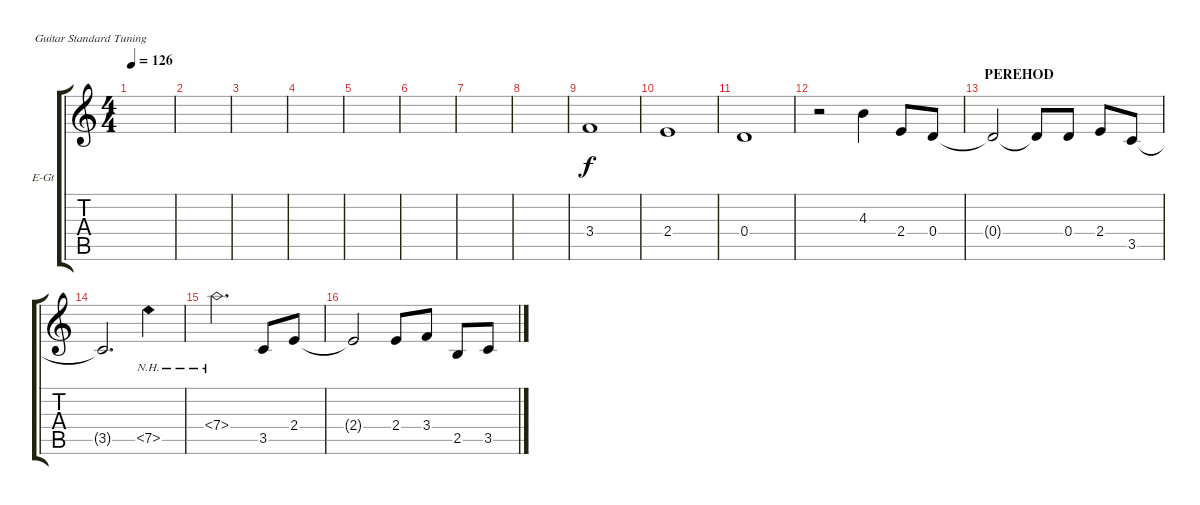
\defaultSystemsLayout 4
\bracketExtendMode groupsimilarinstruments
\firstSystemTrackNameOrientation horizontal
\otherSystemsTrackNameOrientation horizontal
\track ("Electric Guitar" "E-Gt") {instrument electricguitarclean}
\staff {score tabs}
\tuning (E4 B3 G3 D3 A2 E2)
\ts (4 4)
\tempo 126
\clef g2
\scale
0.333333
\ks aminor
|
\scale
0.333333 |
\scale
0.333333 |
\scale
0.333333 |
\scale
0.333333 |
\scale
0.333333 |
\scale
0.333333 |
\scale
0.333333 |
\scale
0.333333 3.4.1 |
\scale
0.333333 2.4.1 |
\scale
0.333333 0.4.1 |
\scale
0.333333 r.2 4.3.4 2.4.8 0.4.8 |
\section ("" "PEREHOD")
\scale
0.333333 0.4{t}.2 0.4{t}.8 0.4.8 2.4.8 3.5.8 |
\scale
0.333333 3.5{t}.2{d} 7.5{nh}.4 |
\scale
0.333333 7.4{nh}.2{d} 3.5.8 2.4.8 |
\scale
0.333333 2.4{t}.2 2.4.8 3.4.8 2.5.8 3.5.8
